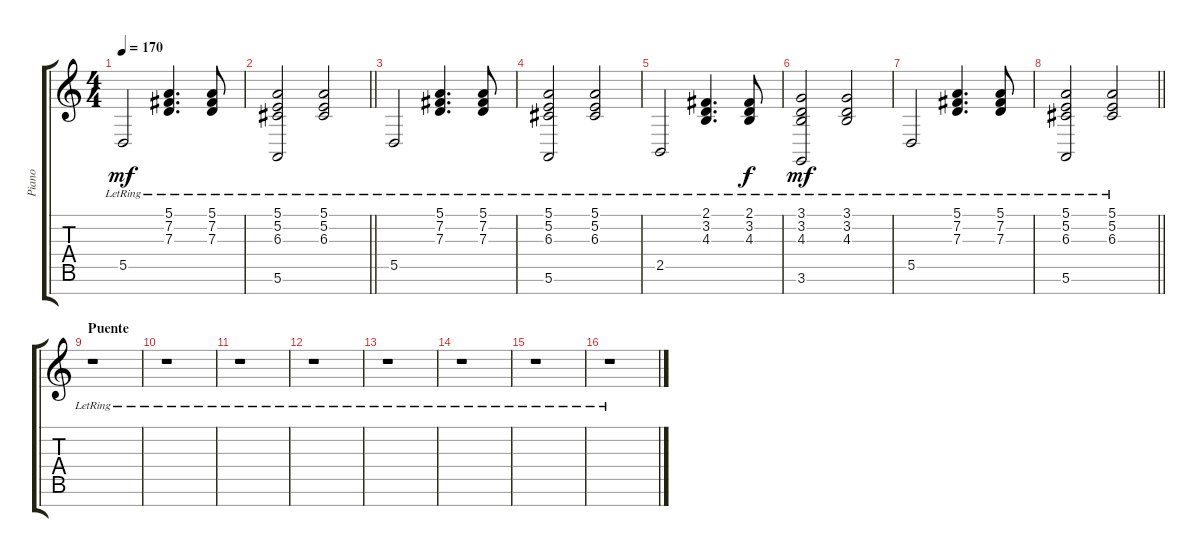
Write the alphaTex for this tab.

\track ("Piano" "Piano") {instrument acousticgrandpiano}
\staff {score tabs}
\tuning (E4 B3 G3 D3 A2 E2 B1) {hide}
\ts (4 4)
\tempo 170
\clef g2
\ks c
5.5{lr}.2{dy mf} (5.1{lr} 7.2{lr} 7.3{lr}).4{d} (5.1{lr} 7.2{lr} 7.3{lr}).8 |
\barLineRight lightlight
(5.1{lr} 5.2{lr} 6.3{lr} 5.6{lr}).2 (5.1{lr} 5.2{lr} 6.3{lr}).2 |
5.5{lr}.2 (5.1{lr} 7.2{lr} 7.3{lr}).4{d} (5.1{lr} 7.2{lr} 7.3{lr}).8 |
(5.1{lr} 5.2{lr} 6.3{lr} 5.6{lr}).2 (5.1{lr} 5.2{lr} 6.3{lr}).2 |
2.5{lr}.2 (2.1{lr} 3.2{lr} 4.3{lr}).4{d} (2.1{lr} 3.2{lr} 4.3{lr}).8{dy f} |
(3.1{lr} 3.2{lr} 4.3{lr} 3.6{lr}).2{dy mf} (3.1{lr} 3.2{lr} 4.3{lr}).2 |
5.5{lr}.2 (5.1{lr} 7.2{lr} 7.3{lr}).4{d} (5.1{lr} 7.2{lr} 7.3{lr}).8 |
\barLineRight lightlight
(5.1{lr} 5.2{lr} 6.3{lr} 5.6{lr}).2 (5.1{lr} 5.2{lr} 6.3{lr}).2 |
\section ("" "Puente")
r.1 |
r.1 |
r.1 |
r.1 |
r.1 |
r.1 |
r.1 |
r.1
